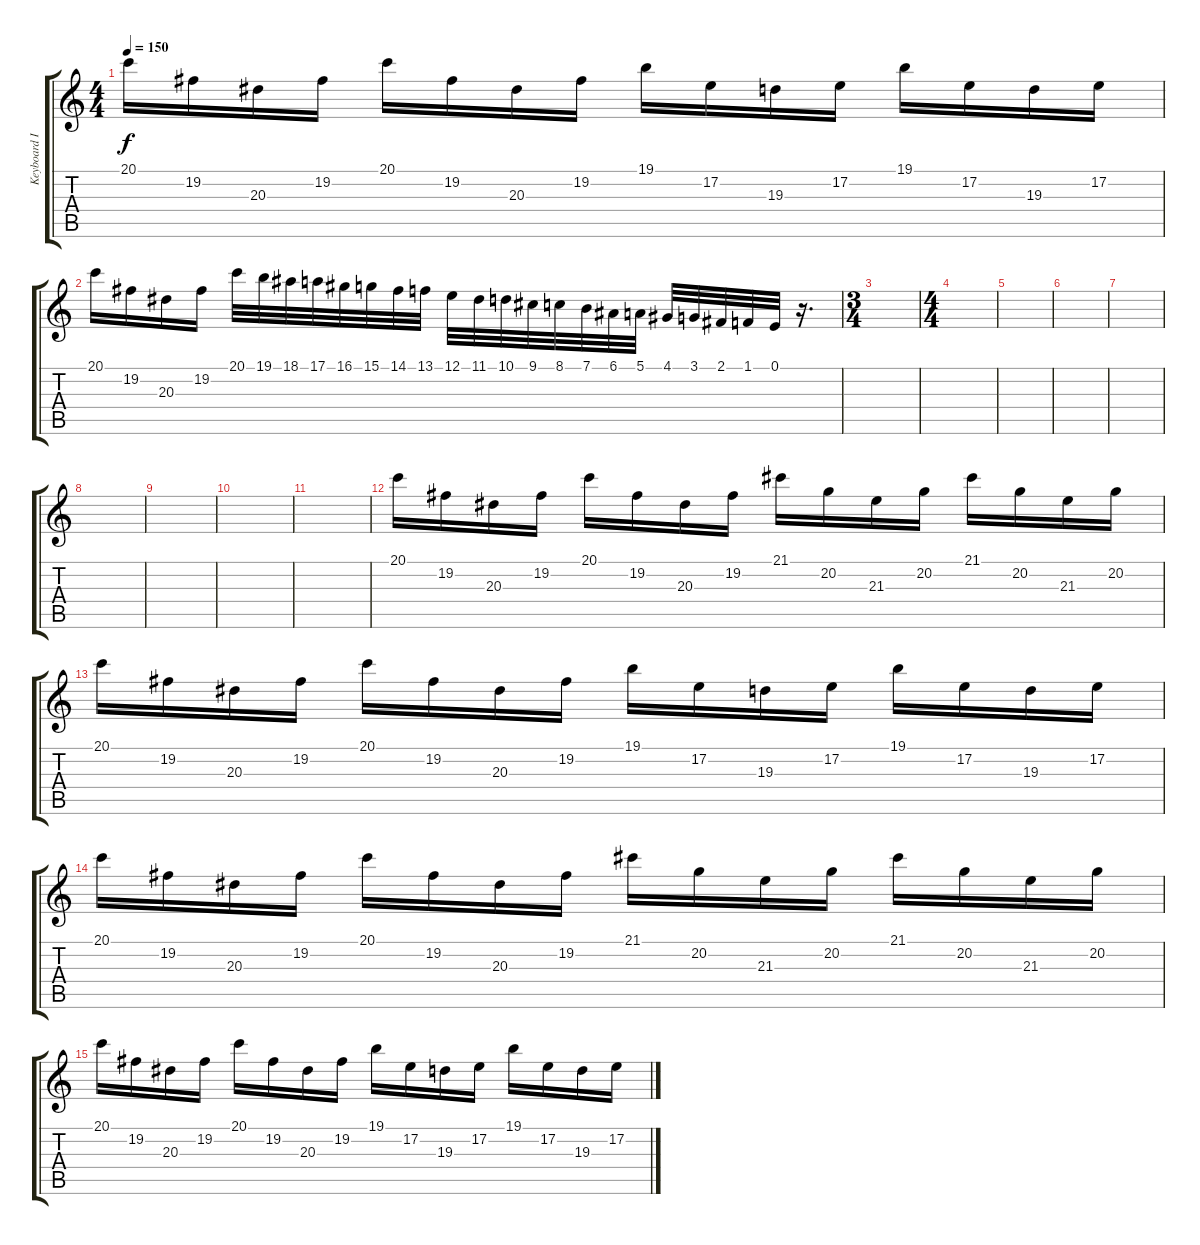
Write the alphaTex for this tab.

\track ("Keyboard II" "Keyboard I") {instrument pad1newage}
\staff {score tabs}
\tuning (E4 B3 G3 D3 A2 E2) {hide}
\ts (4 4)
\tempo 150
\clef g2
\ks c
20.1.16{dy f} 19.2.16 20.3.16 19.2.16 20.1.16 19.2.16 20.3.16 19.2.16 19.1.16 17.2.16 19.3.16 17.2.16 19.1.16 17.2.16 19.3.16 17.2.16 |
20.1.16 19.2.16 20.3.16 19.2.16 20.1.32 19.1.32 18.1.32 17.1.32 16.1.32 15.1.32 14.1.32 13.1.32 12.1.32 11.1.32 10.1.32 9.1.32 8.1.32 7.1.32 6.1.32 5.1.32 4.1.32 3.1.32 2.1.32 1.1.32 0.1.32 r.16{d} |
\ts (3 4)
|
\ts (4 4)
|
|
|
|
|
|
|
|
20.1.16 19.2.16 20.3.16 19.2.16 20.1.16 19.2.16 20.3.16 19.2.16 21.1.16 20.2.16 21.3.16 20.2.16 21.1.16 20.2.16 21.3.16 20.2.16 |
20.1.16 19.2.16 20.3.16 19.2.16 20.1.16 19.2.16 20.3.16 19.2.16 19.1.16 17.2.16 19.3.16 17.2.16 19.1.16 17.2.16 19.3.16 17.2.16 |
20.1.16 19.2.16 20.3.16 19.2.16 20.1.16 19.2.16 20.3.16 19.2.16 21.1.16 20.2.16 21.3.16 20.2.16 21.1.16 20.2.16 21.3.16 20.2.16 |
20.1.16 19.2.16 20.3.16 19.2.16 20.1.16 19.2.16 20.3.16 19.2.16 19.1.16 17.2.16 19.3.16 17.2.16 19.1.16 17.2.16 19.3.16 17.2.16
